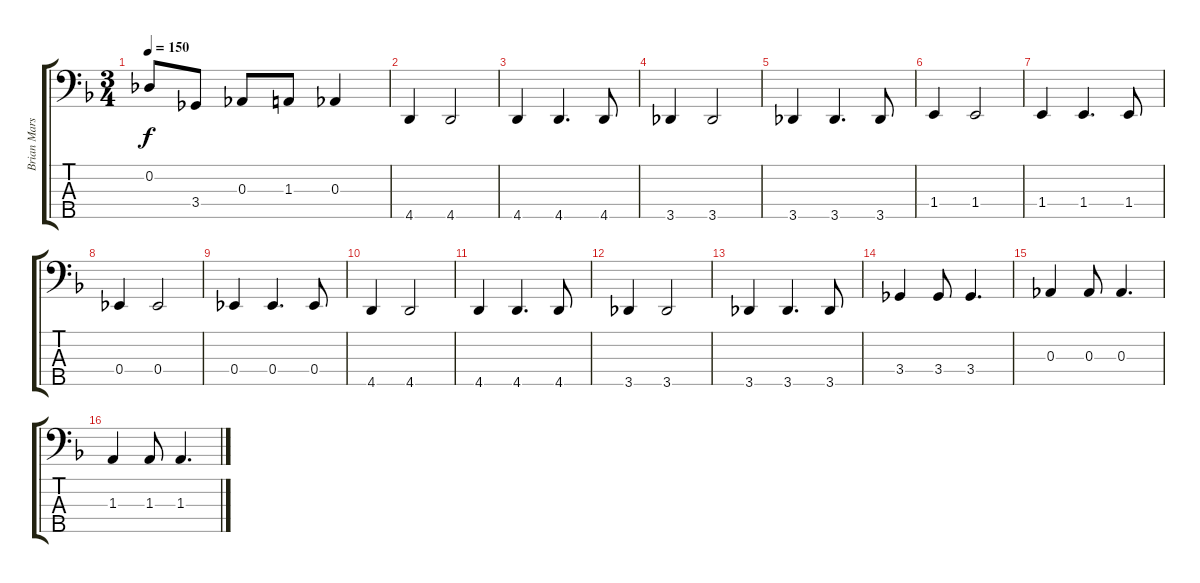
\track ("Brian Marshall" "Brian Mars") {instrument electricbassfinger}
\staff {score tabs}
\tuning (Gb2 Db2 Ab1 Eb1 Bb0) {hide}
\ts (3 4)
\tempo 150
\clef f4
\ks dminor
0.2.8{dy f} 3.4.8 0.3.8 1.3.8 0.3.4 |
4.5.4 4.5.2 |
4.5.4 4.5.4{d} 4.5.8 |
3.5.4 3.5.2 |
3.5.4 3.5.4{d} 3.5.8 |
1.4.4 1.4.2 |
1.4.4 1.4.4{d} 1.4.8 |
0.4.4 0.4.2 |
0.4.4 0.4.4{d} 0.4.8 |
4.5.4 4.5.2 |
4.5.4 4.5.4{d} 4.5.8 |
3.5.4 3.5.2 |
3.5.4 3.5.4{d} 3.5.8 |
3.4.4 3.4.8 3.4.4{d} |
0.3.4 0.3.8 0.3.4{d} |
1.3.4 1.3.8 1.3.4{d}
